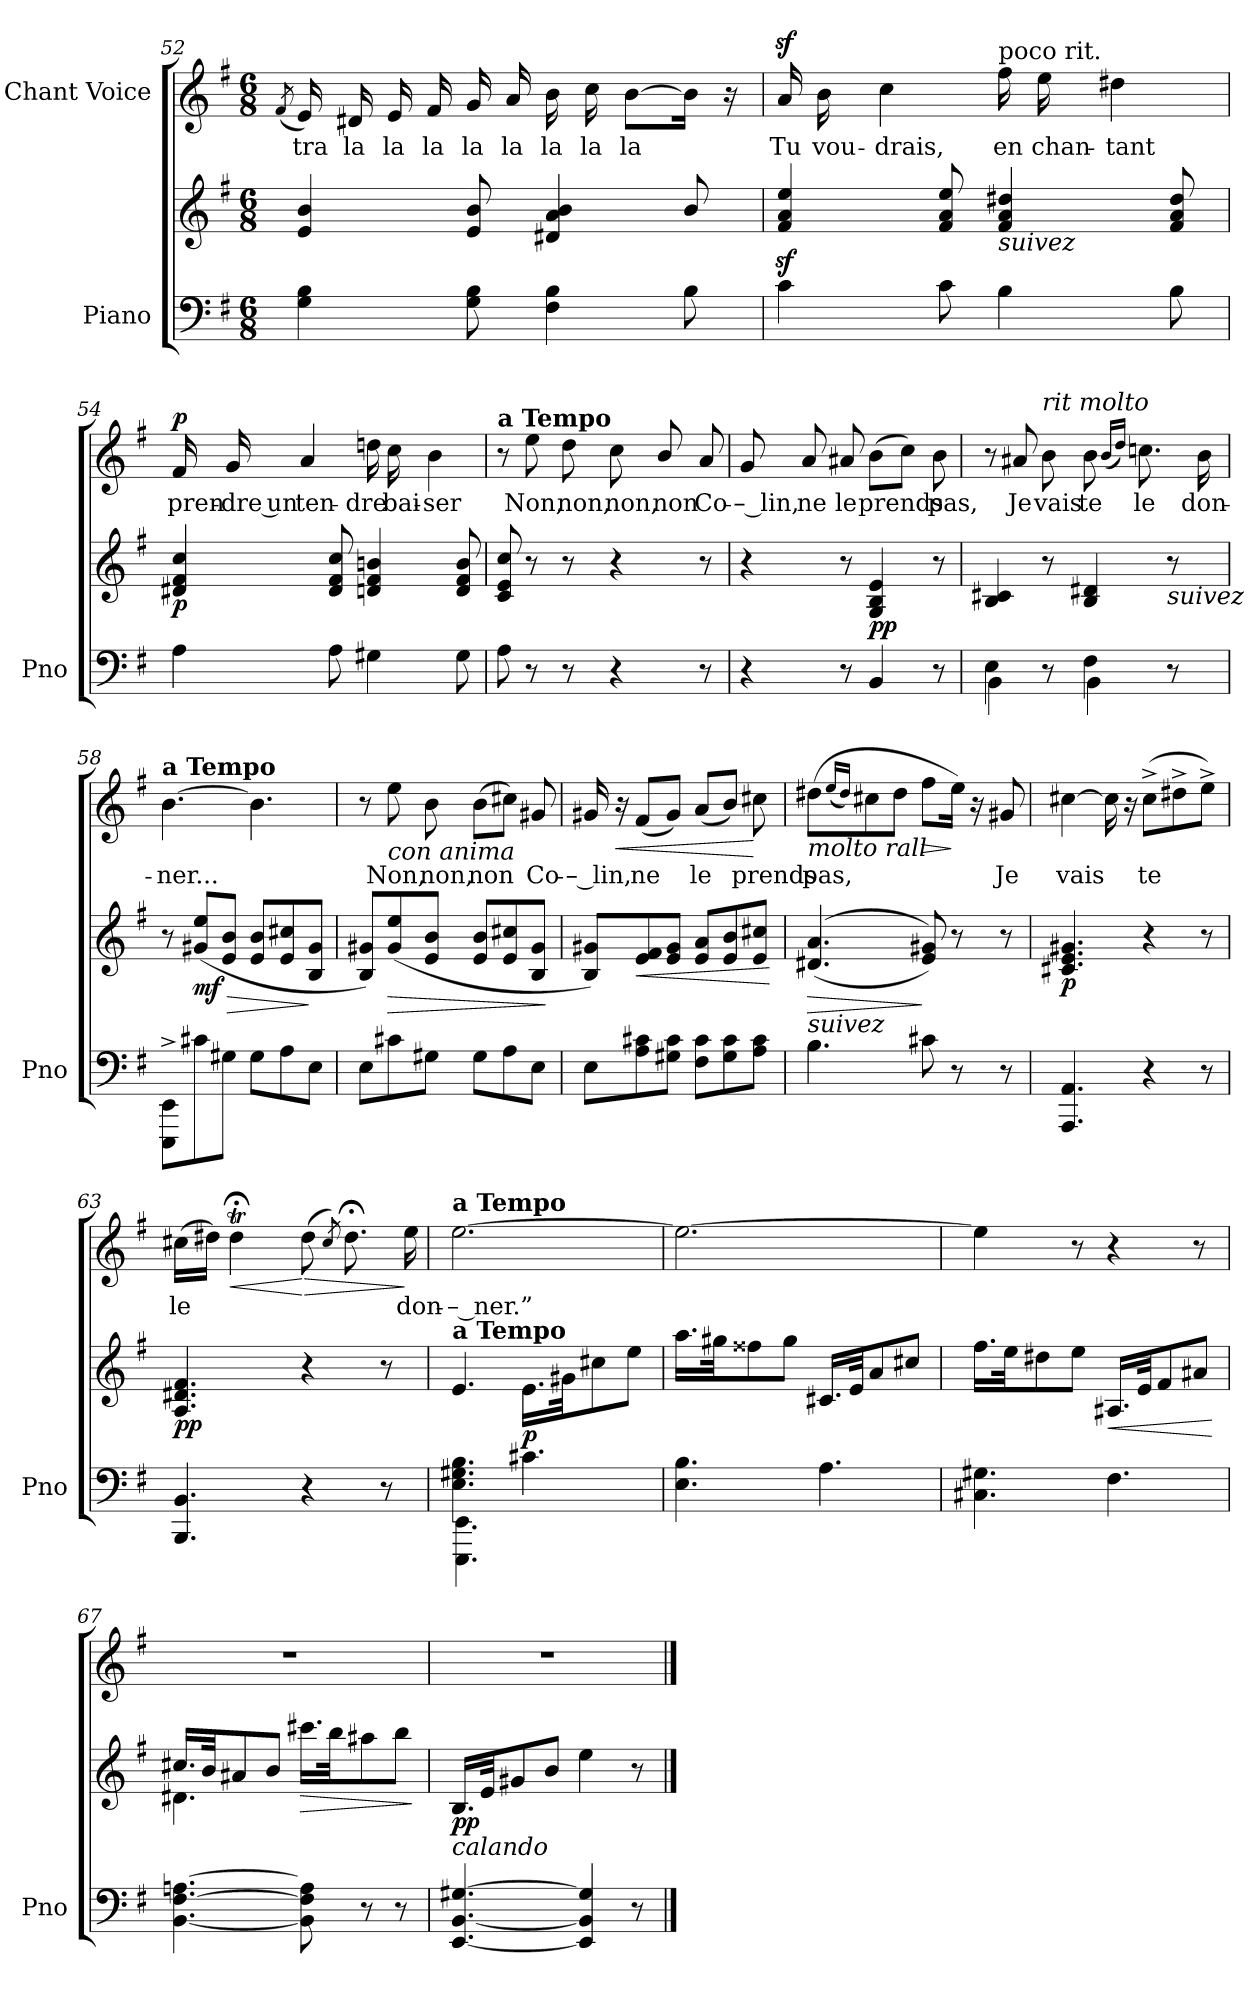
**kern	**kern	**dynam	**kern	**text	**dynam
*part2	*part2	*part2	*part1	*part1	*part1
*staff3	*staff2	*staff2/3	*staff1	*staff1	*staff1
*I"Piano	*	*	*I"Chant Voice	*	*
*I'Pno	*	*	*	*	*
!!LO:PB:g=z
*clefF4	*clefG2	*	*clefG2	*	*
*k[f#]	*k[f#]	*	*k[f#]	*	*
*M6/8	*M6/8	*	*M6/8	*	*
=52	=52	=52	=52	=52	=52
.	.	.	(8qf#/	.	.
!	!	!	!	!LO:LY:b	!
4G\ 4B\	4e/ 4b/	.	16e/)	tra	.
!	!	!	!	!LO:LY:b	!
.	.	.	16d#X/	la	.
!	!	!	!	!LO:LY:b	!
.	.	.	16e/	la	.
!	!	!	!	!LO:LY:b	!
.	.	.	16f#/	la	.
!	!	!	!	!LO:LY:b	!
8G\ 8B\	8e/ 8b/	.	16g/	la	.
!	!	!	!	!LO:LY:b	!
.	.	.	16a/	la	.
!	!	!	!	!LO:LY:b	!
4F#\ 4B\	4d#X/ 4a/ 4b/	.	16b\	la	.
!	!	!	!	!LO:LY:b	!
.	.	.	16cc\	la	.
!	!	!	!	!LO:LY:b	!
.	.	.	[8b\L	la	.
8B\	8b/	.	16b\Jk]	.	.
.	.	.	16r	.	.
=53	=53	=53	=53	=53	=53
!	!	!LO:DY:b	!	!LO:LY:b	!LO:DY:a
4c\	4f#/z< 4a/z< 4ee/z<	other-dynamics	16az>/	Tu	other-dynamics
!	!	!	!	!LO:LY:b	!
.	.	.	16b\	vou-	.
!	!	!	!	!LO:LY:b	!
.	.	.	4cc\	-drais,	.
8c\	8f#/ 8a/ 8ee/	.	.	.	.
!	!	!	!LO:TX:a:t=poco rit.	!	!
!	!LO:TX:b:i:t=suivez	!	!	!	!
!	!	!	!	!LO:LY:b	!
4B\	4f#/ 4a/ 4dd#X/	.	16ff#\	en	.
!	!	!	!	!LO:LY:b	!
.	.	.	16ee\	chan-	.
!	!	!	!	!LO:LY:b	!
.	.	.	4dd#X\	-tant	.
8B\	8f#/ 8a/ 8dd#/	.	.	.	.
=54	=54	=54	=54	=54	=54
!	!	!LO:DY:b	!	!LO:LY:b	!LO:DY:a
4A\	4d#X/ 4f#/ 4cc/	p	16f#/	pren-	p
!	!	!	!	!LO:LY:b	!
.	.	.	16g/	dre un	.
!	!	!	!	!LO:LY:b	!
.	.	.	4a/	ten-	.
8A\	8d#/ 8f#/ 8cc/	.	.	.	.
!	!	!	!	!LO:LY:b	!
4G#X\	4dn/ 4f#/ 4bn/	.	16ddn\	-dre	.
!	!	!	!	!LO:LY:b	!
.	.	.	16cc\	bai-	.
!	!	!	!	!LO:LY:b	!
.	.	.	4b\	-ser	.
8G#\	8d/ 8f#/ 8b/	.	.	.	.
!!LO:LB:g=z
=55	=55	=55	=55	=55	=55
!	!	!	!LO:TX:a:B:t=a Tempo	!	!
8A\	8c/ 8e/ 8cc/	.	8r	.	.
!	!	!	!	!LO:LY:b	!
8r	8r	.	8ee\	Non,	.
!	!	!	!	!LO:LY:b	!
8r	8r	.	8dd\	non,	.
!	!	!	!	!LO:LY:b	!
4r	4r	.	8cc\	non,	.
!	!	!	!	!LO:LY:b	!
.	.	.	8b/	non	.
!	!	!	!	!LO:LY:b	!
8r	8r	.	8a/	Co-	.
!!LO:LB:g=z
=56	=56	=56	=56	=56	=56
!	!	!	!	!LO:LY:b	!
4r	4r	.	8g/	-– lin,	.
!	!	!	!	!LO:LY:b	!
.	.	.	8a/	ne	.
!	!	!	!	!LO:LY:b	!
8r	8r	.	8a#X/	le	.
!	!	!LO:DY:b	!	!LO:LY:b	!
4BB/	4G/ 4B/ 4e/	pp	(8b\L	prends	.
.	.	.	8cc\J)	.	.
!	!	!	!	!LO:LY:b	!
8r	8r	.	8b\	pas,	.
=57	=57	=57	=57	=57	=57
*^	*	*	*	*	*
4E\	4BB\	4B/ 4c#X/	.	8r	.	.
!	!	!	!	!	!LO:LY:b	!
.	.	.	.	8a#X/	Je	.
!	!	!	!	!LO:TX:a:i:t=rit molto	!	!
!	!	!	!	!	!LO:LY:b	!
8ryy	8r	8r	.	8b\	vais	.
!	!	!	!	!	!LO:LY:b	!
4F#\	4BB\	4B/ 4d#X/	.	8b\	te	.
.	.	.	.	(16qb/LL	.	.
.	.	.	.	16qdd/JJ)	.	.
!	!	!	!	!	!LO:LY:b	!
.	.	.	.	8.ccn\	le	.
!	!	!LO:TX:b:i:t=suivez	!	!	!	!
8ryy	8r	8r	.	.	.	.
!	!	!	!	!	!LO:LY:b	!
.	.	.	.	16b\	don-	.
*v	*v	*	*	*	*	*
=58	=58	=58	=58	=58	=58
!	!	!	!LO:TX:a:B:t=a Tempo	!	!
!	!	!	!	!LO:LY:b	!
8EEE\^ 8EE\^L	8r	.	[4.b\	-ner...	.
!	!	!LO:HP:b	!	!	!
!	!	!LO:DY:n=1:b	!	!	!
8c#X\	(8g#X/ 8ee/L	> mf	.	.	.
8G#X\J	8e/ 8b/J	.	.	.	.
8G#\L	8e/ 8b/L	.	4.b\]	.	.
8A\	8e/ 8cc#X/	.	.	.	.
8E\J	8B/ 8g#/J	]	.	.	.
=59	=59	=59	=59	=59	=59
8E\L	8B/ 8g#X/L)	.	8r	.	.
!	!	!	!LO:TX:b:i:t=con anima	!	!
!	!	!LO:HP:b	!	!LO:LY:b	!
8c#X\	(8g#/ 8ee/	>	8ee\	Non,	.
!	!	!	!	!LO:LY:b	!
8G#X\J	8e/ 8b/J	.	8b\	non,	.
!	!	!	!	!LO:LY:b	!
8G#\L	8e/ 8b/L	.	(8b\L	non	.
8A\	8e/ 8cc#X/	.	8cc#X\J)	.	.
!	!	!	!	!LO:LY:b	!
8E\J	8B/ 8g#/J	.	8g#X/	Co-	.
.	.	]	.	.	.
!!LO:LB:g=z
=60	=60	=60	=60	=60	=60
!	!	!	!	!LO:LY:b	!
8E\L	8B/ 8g#X/L)	.	16g#X/	-– lin,	.
!	!	!	!	!	!LO:HP:b
.	.	.	16r	.	<
!	!	!LO:HP:b	!	!LO:LY:b	!
8A\ 8c#X\	8e/ 8f#/	<	(8f#/L	ne	.
8G#X\ 8c#\J	8e/ 8g#/J	.	8g#/J)	.	.
!	!	!	!	!LO:LY:b	!
8F#\ 8c#\L	8e/ 8a/L	.	(8a/L	le	.
8G#\ 8c#\	8e/ 8b/	.	8b/J)	.	.
!	!	!	!	!LO:LY:b	!
8A\ 8c#\J	8e/ 8cc#X/J	.	8cc#X\	prends	[
.	.	[	.	.	.
=61	=61	=61	=61	=61	=61
!	!	!	!LO:TX:b:i:t=molto rall	!	!
!	!LO:TX:b:i:t=suivez	!	!	!	!
!	!	!LO:HP:b	!	!LO:LY:b	!
4.B\	((>4.d#X/ 4.a/	>	(8dd#X\L	pas,	.
.	.	.	(16qee/LL	.	.
.	.	.	16qdd#/JJ)	.	.
.	.	.	8cc#X\	.	.
.	.	.	8dd#\J	.	.
!	!	!	!	!	!LO:HP:b
8c#X\	8e/ 8g#X/))	]	8ff#\L	.	>
8r	8r	.	16ee\Jk)	.	]
.	.	.	16r	.	.
!	!	!	!	!LO:LY:b	!
8r	8r	.	8g#X/	Je	.
=62	=62	=62	=62	=62	=62
!	!	!LO:DY:b	!	!LO:LY:b	!
4.AAA/ 4.AA/	4.c#X/ 4.e/ 4.g#X/	p	[4cc#X\	vais	.
.	.	.	16cc#\]	.	.
.	.	.	16r	.	.
!	!	!	!	!LO:LY:b	!
4r	4r	.	(8cc#^\L	te	.
.	.	.	8dd#X^\	.	.
8r	8r	.	8ee^\J)	.	.
=63	=63	=63	=63	=63	=63
*^	*^	*	*	*	*
!	!	!	!	!LO:DY:b	!	!LO:LY:b	!
4.BBB/ 4.BB/	2ryy	4.A/ 4.d#X/ 4.f#/	4ryy	pp	(16cc#X\LL	le	.
.	.	.	.	.	16dd#X\JJ)	.	.
!	!	!	!	!	!	!	!LO:HP:b
.	.	.	.	.	4dd#;<t\	.	<
.	.	.	4ryy	.	.	.	.
!	!	!	!	!	!	!	!LO:HP:n=1:b
4r	.	4r	.	.	(<8dd#\	.	[ >
.	.	.	.	.	8qcc#/)	.	.
.	8r;<yy	.	8r;<yy	.	8.dd#;<\	.	.
8r	8ryy	8r	8ryy	.	.	.	.
!	!	!	!	!	!	!LO:LY:b	!
.	.	.	.	.	16ee\	don-	]
*	*	*v	*v	*	*	*	*
!!LO:LB:g=z
=64	=64	=64	=64	=64	=64	=64
!	!	!	!	!LO:TX:a:B:t=a Tempo	!	!
!	!	!LO:TX:a:B:t=a Tempo	!	!	!	!
!	!	!	!	!	!LO:LY:b	!
4.E\ 4.G#X\ 4.B\	4.EEE\ 4.EE\	4.e/	.	[2.ee\	-– ner.”	.
!	!	!	!LO:DY:b	!	!	!
4.ryy	4.c#X\	16.e\LL	p	.	.	.
.	.	32g#X\JK	.	.	.	.
.	.	8cc#X\	.	.	.	.
.	.	8ee\J	.	.	.	.
*v	*v	*	*	*	*	*
=65	=65	=65	=65	=65	=65
4.E\ 4.B\	16.aa\LL	.	2.ee\_	.	.
.	32gg#X\JK	.	.	.	.
.	8ff##X\	.	.	.	.
.	8gg#\J	.	.	.	.
4.A\	16.c#X/LL	.	.	.	.
.	32e/JK	.	.	.	.
.	8a/	.	.	.	.
.	8cc#X/J	.	.	.	.
=66	=66	=66	=66	=66	=66
4.C#X\ 4.G#X\	16.ff#\LL	.	4ee\]	.	.
.	32ee\JK	.	.	.	.
.	8dd#X\	.	.	.	.
.	8ee\J	.	8r	.	.
!	!	!LO:HP:b	!	!	!
4.F#\	16.A#X/LL	<	4r	.	.
.	32e/JK	.	.	.	.
.	8f#/	.	.	.	.
.	8a#X/J	.	8r	.	.
.	.	[	.	.	.
=67	=67	=67	=67	=67	=67
*	*^	*	*	*	*
[4.BB\ [<4.F#\ [4.An\	16.cc#X/LL	4.d#X\	.	2.r	.	.
!	!	!	!LO:DY:b	!	!	!
!	!	!	!LO:DY:n=1:b	!	!	!
.	32b/JK	.	other-dynamics sf	.	.	.
.	8a#X/	.	.	.	.	.
.	8b/J	.	.	.	.	.
!	!	!	!LO:HP:b	!	!	!
8BB\] 8F#\] 8A\]	16.ccc#X\LL	4.ryy	>	.	.	.
.	32bb\JK	.	.	.	.	.
8r	8aa#X\	.	.	.	.	.
8r	8bb\J	.	.	.	.	.
*	*v	*v	*	*	*	*
.	.	]	.	.	.
!!LO:PB:g=z
=68	=68	=68	=68	=68	=68
!	!LO:TX:b:i:t=calando	!	!	!	!
!	!	!LO:DY:b	!	!	!
[4.EE/ [4.BB/ [4.G#X/	16.B/LL	pp	2.r	.	.
.	32e/JK	.	.	.	.
.	8g#X/	.	.	.	.
.	8b/J	.	.	.	.
4EE/] 4BB/] 4G#/]	4ee\	.	.	.	.
8r	8r	.	.	.	.
==	==	==	==	==	==
*-	*-	*-	*-	*-	*-
